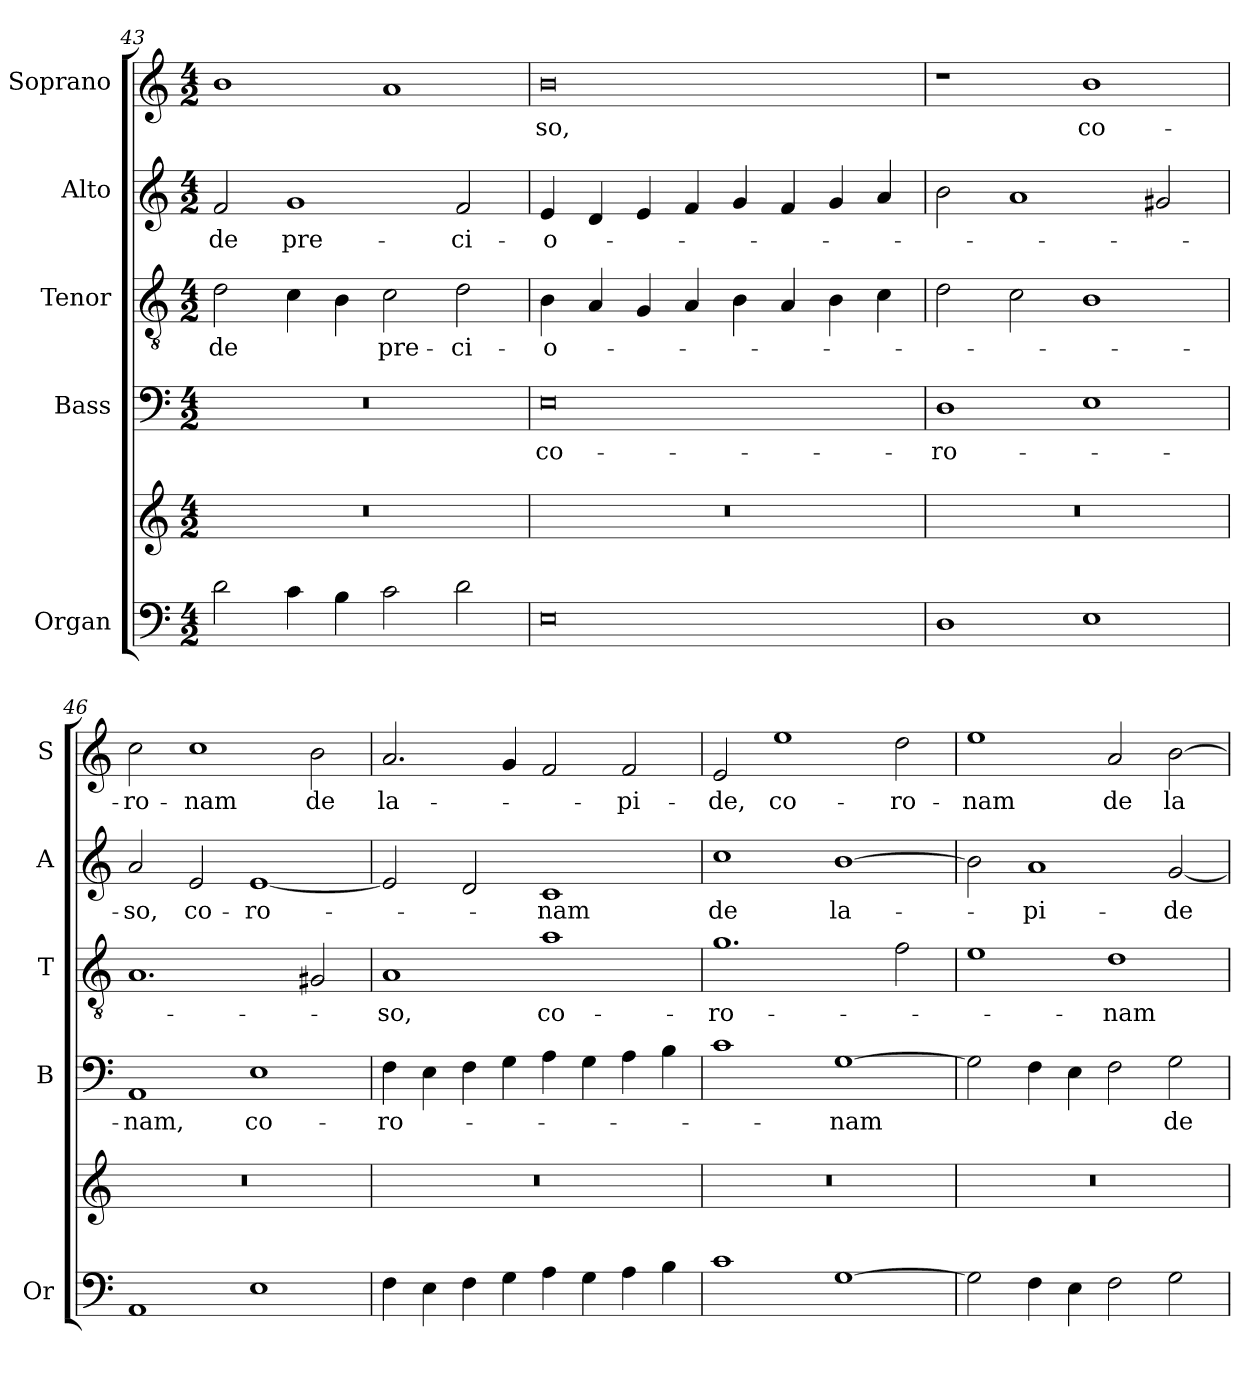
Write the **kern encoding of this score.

**kern	**kern	**kern	**text	**kern	**text	**kern	**text	**kern	**text
*part5	*part5	*part4	*part4	*part3	*part3	*part2	*part2	*part1	*part1
*staff6	*staff5	*staff4	*staff4	*staff3	*staff3	*staff2	*staff2	*staff1	*staff1
*I"Organ	*	*I"Bass	*	*I"Tenor	*	*I"Alto	*	*I"Soprano	*
*I'Or	*	*I'B	*	*I'T	*	*I'A	*	*I'S	*
!!LO:PB:g=z
*clefF4	*clefG2	*clefF4	*	*clefGv2	*	*clefG2	*	*clefG2	*
*k[]	*k[]	*k[]	*	*k[]	*	*k[]	*	*k[]	*
*M4/2	*M4/2	*M4/2	*	*M4/2	*	*M4/2	*	*M4/2	*
=43	=43	=43	=43	=43	=43	=43	=43	=43	=43
!	!	!	!	!	!LO:LY:b	!	!LO:LY:b	!	!
2d\	0r	0r	.	2d\	-de	2f/	-de	1b	.
!	!	!	!	!	!	!	!LO:LY:b	!	!
4c\	.	.	.	4c\	.	1g	pre-	.	.
4B\	.	.	.	4B\	.	.	.	.	.
!	!	!	!	!	!LO:LY:b	!	!	!	!
2c\	.	.	.	2c\	pre-	.	.	1a	.
!	!	!	!	!	!LO:LY:b	!	!LO:LY:b	!	!
2d\	.	.	.	2d\	-ci-	2f/	-ci-	.	.
=44	=44	=44	=44	=44	=44	=44	=44	=44	=44
!	!	!	!LO:LY:b	!	!LO:LY:b	!	!LO:LY:b	!	!LO:LY:b
0E	0r	0E	co-	4B\	-o-	4e/	-o-	0b	-so,
.	.	.	.	4A/	.	4d/	.	.	.
.	.	.	.	4G/	.	4e/	.	.	.
.	.	.	.	4A/	.	4f/	.	.	.
.	.	.	.	4B\	.	4g/	.	.	.
.	.	.	.	4A/	.	4f/	.	.	.
.	.	.	.	4B\	.	4g/	.	.	.
.	.	.	.	4c\	.	4a/	.	.	.
=45	=45	=45	=45	=45	=45	=45	=45	=45	=45
!	!	!	!LO:LY:b	!	!	!	!	!	!
1D	0r	1D	-ro-	2d\	.	2b\	.	1r	.
.	.	.	.	2c\	.	1a	.	.	.
!	!	!	!	!	!	!	!	!	!LO:LY:b
1E	.	1E	.	1B	.	.	.	1b	co-
.	.	.	.	.	.	2g#X/	.	.	.
=46	=46	=46	=46	=46	=46	=46	=46	=46	=46
!	!	!	!LO:LY:b	!	!	!	!LO:LY:b	!	!LO:LY:b
1AA	0r	1AA	-nam,	1.A	.	2a/	-so,	2cc\	-ro-
!	!	!	!	!	!	!	!LO:LY:b	!	!LO:LY:b
.	.	.	.	.	.	2e/	co-	1cc	-nam
!	!	!	!LO:LY:b	!	!	!	!LO:LY:b	!	!
1E	.	1E	co-	.	.	[1e	-ro-	.	.
!	!	!	!	!	!	!	!	!	!LO:LY:b
.	.	.	.	2G#X/	.	.	.	2b\	de
=47	=47	=47	=47	=47	=47	=47	=47	=47	=47
!	!	!	!LO:LY:b	!	!LO:LY:b	!	!	!	!LO:LY:b
4F\	0r	4F\	-ro-	1A	-so,	2e/]	.	2.a/	la-
4E\	.	4E\	.	.	.	.	.	.	.
4F\	.	4F\	.	.	.	2d/	.	.	.
4G\	.	4G\	.	.	.	.	.	4g/	.
!	!	!	!	!	!LO:LY:b	!	!LO:LY:b	!	!
4A\	.	4A\	.	1a	co-	1c	-nam	2f/	.
4G\	.	4G\	.	.	.	.	.	.	.
!	!	!	!	!	!	!	!	!	!LO:LY:b
4A\	.	4A\	.	.	.	.	.	2f/	-pi-
4B\	.	4B\	.	.	.	.	.	.	.
!!LO:LB:g=z
=48	=48	=48	=48	=48	=48	=48	=48	=48	=48
!	!	!	!	!	!LO:LY:b	!	!LO:LY:b	!	!LO:LY:b
1c	0r	1c	.	1.g	-ro-	1cc	de	2e/	-de,
!	!	!	!	!	!	!	!	!	!LO:LY:b
.	.	.	.	.	.	.	.	1ee	co-
!	!	!	!LO:LY:b	!	!	!	!LO:LY:b	!	!
[1G	.	[1G	-nam	.	.	[1b	la-	.	.
!	!	!	!	!	!	!	!	!	!LO:LY:b
.	.	.	.	2f\	.	.	.	2dd\	-ro-
=49	=49	=49	=49	=49	=49	=49	=49	=49	=49
!	!	!	!	!	!	!	!	!	!LO:LY:b
2G\]	0r	2G\]	.	1e	.	2b\]	.	1ee	-nam
!	!	!	!	!	!	!	!LO:LY:b	!	!
4F\	.	4F\	.	.	.	1a	-pi-	.	.
4E\	.	4E\	.	.	.	.	.	.	.
!	!	!	!	!	!LO:LY:b	!	!	!	!LO:LY:b
2F\	.	2F\	.	1d	-nam	.	.	2a/	de
!	!	!	!LO:LY:b	!	!	!	!LO:LY:b	!	!LO:LY:b
2G\	.	2G\	de	.	.	[2g/	-de	[2b\	la-
=	=	=	=	=	=	=	=	=	=
*-	*-	*-	*-	*-	*-	*-	*-	*-	*-
